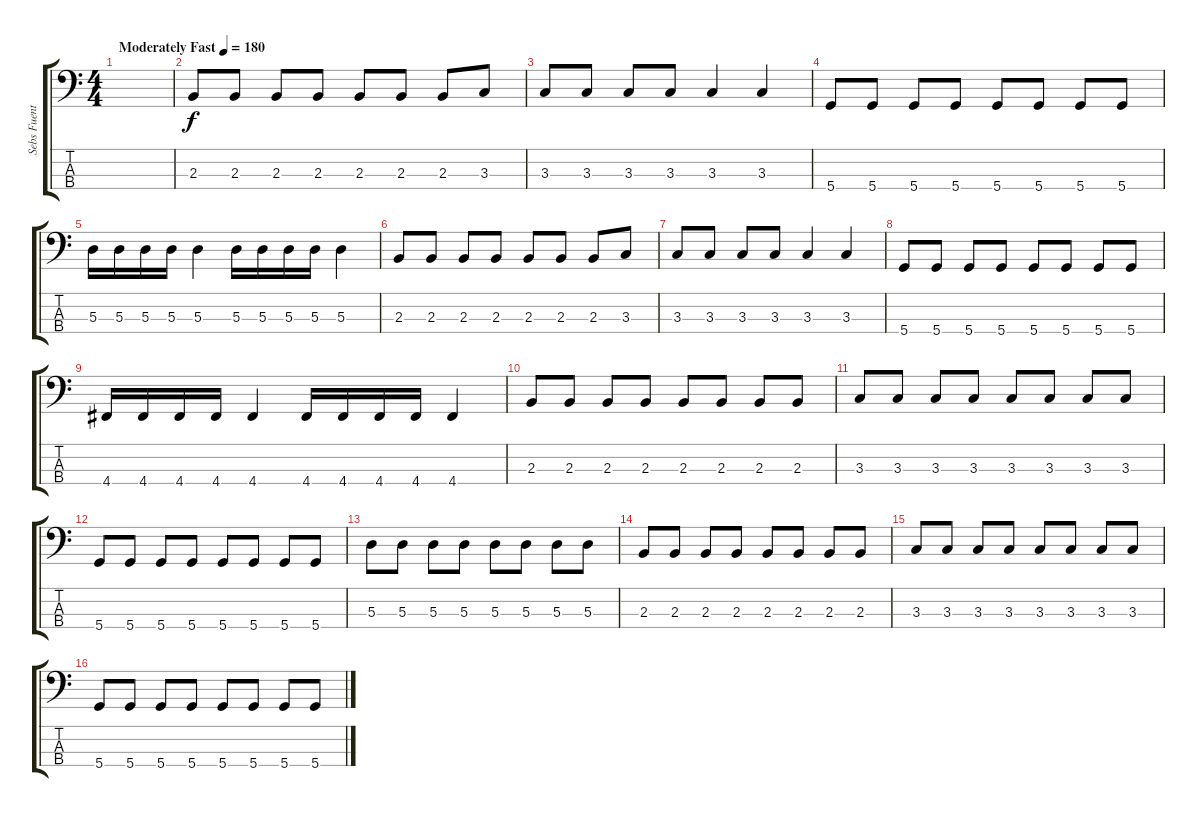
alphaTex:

\track ("Sebs Fuentes (Bass)" "Sebs Fuent") {instrument electricbasspick}
\staff {score tabs}
\tuning (G2 D2 A1 D1) {hide}
\ts (4 4)
\tempo (180 "Moderately Fast")
\clef f4
\ks c
|
2.3.8 2.3.8 2.3.8 2.3.8 2.3.8 2.3.8 2.3.8 3.3.8 |
3.3.8 3.3.8 3.3.8 3.3.8 3.3.4 3.3.4 |
5.4.8 5.4.8 5.4.8 5.4.8 5.4.8 5.4.8 5.4.8 5.4.8 |
5.3.16 5.3.16 5.3.16 5.3.16 5.3.4 5.3.16 5.3.16 5.3.16 5.3.16 5.3.4 |
2.3.8 2.3.8 2.3.8 2.3.8 2.3.8 2.3.8 2.3.8 3.3.8 |
3.3.8 3.3.8 3.3.8 3.3.8 3.3.4 3.3.4 |
5.4.8 5.4.8 5.4.8 5.4.8 5.4.8 5.4.8 5.4.8 5.4.8 |
4.4.16 4.4.16 4.4.16 4.4.16 4.4.4 4.4.16 4.4.16 4.4.16 4.4.16 4.4.4 |
2.3.8 2.3.8 2.3.8 2.3.8 2.3.8 2.3.8 2.3.8 2.3.8 |
3.3.8 3.3.8 3.3.8 3.3.8 3.3.8 3.3.8 3.3.8 3.3.8 |
5.4.8 5.4.8 5.4.8 5.4.8 5.4.8 5.4.8 5.4.8 5.4.8 |
5.3.8 5.3.8 5.3.8 5.3.8 5.3.8 5.3.8 5.3.8 5.3.8 |
2.3.8 2.3.8 2.3.8 2.3.8 2.3.8 2.3.8 2.3.8 2.3.8 |
3.3.8 3.3.8 3.3.8 3.3.8 3.3.8 3.3.8 3.3.8 3.3.8 |
5.4.8 5.4.8 5.4.8 5.4.8 5.4.8 5.4.8 5.4.8 5.4.8
